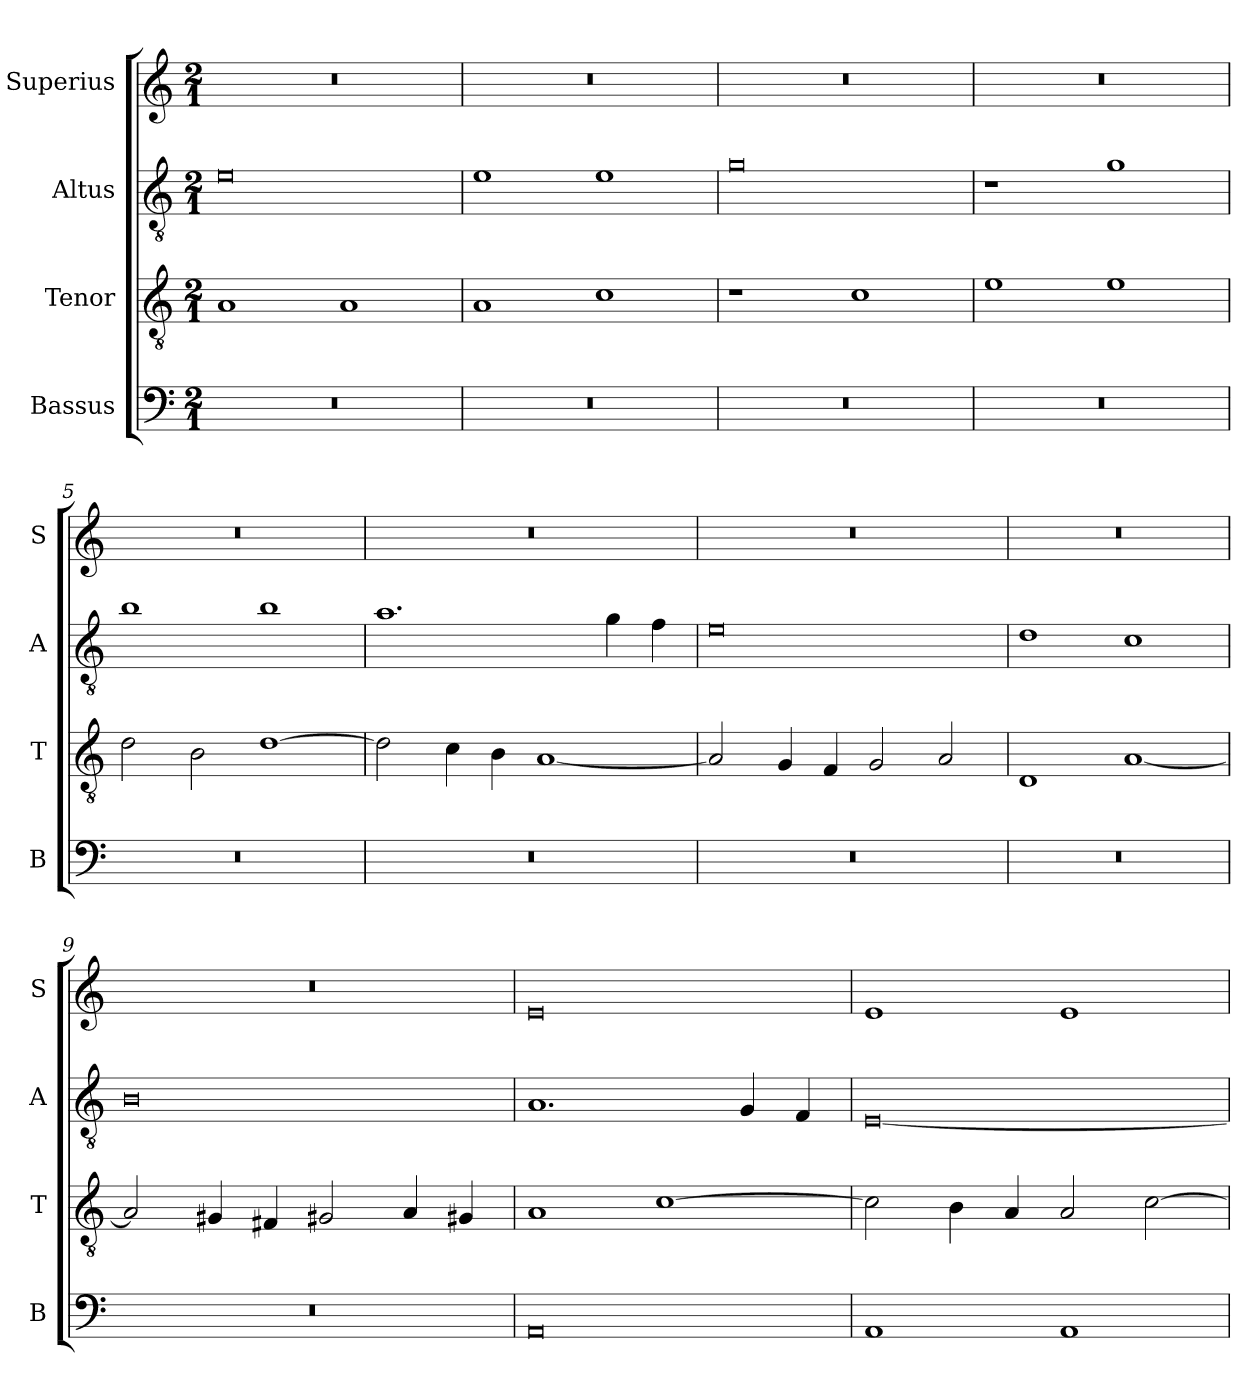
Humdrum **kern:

**kern	**kern	**kern	**kern
*part4	*part3	*part2	*part1
*staff4	*staff3	*staff2	*staff1
*I"Bassus	*I"Tenor	*I"Altus	*I"Superius
*I'B	*I'T	*I'A	*I'S
*clefF4	*clefGv2	*clefGv2	*clefG2
*k[]	*k[]	*k[]	*k[]
*M2/1	*M2/1	*M2/1	*M2/1
=1	=1	=1	=1
0r	1A	0e	0r
.	1A	.	.
=2	=2	=2	=2
0r	1A	1e	0r
.	1c	1e	.
=3	=3	=3	=3
0r	1r	0g	0r
.	1c	.	.
=4	=4	=4	=4
0r	1e	1r	0r
.	1e	1g	.
=5	=5	=5	=5
0r	2d\	1b	0r
.	2B\	.	.
.	[1d	1b	.
=6	=6	=6	=6
0r	2d\]	1.a	0r
.	4c\	.	.
.	4B\	.	.
.	[1A	.	.
.	.	4g\	.
.	.	4f\	.
=7	=7	=7	=7
0r	2A/]	0e	0r
.	4G/	.	.
.	4F/	.	.
.	2G/	.	.
.	2A/	.	.
=8	=8	=8	=8
0r	1D	1d	0r
.	[1A	1c	.
=9	=9	=9	=9
0r	2A/]	0B	0r
.	4G#X/	.	.
.	4F#X/	.	.
.	2G#X/	.	.
.	4A/	.	.
.	4G#X/	.	.
=10	=10	=10	=10
0AA	1A	1.A	0e
.	[1c	.	.
.	.	4G/	.
.	.	4F/	.
=11	=11	=11	=11
1AA	2c\]	[0E	1e
.	4B\	.	.
.	4A/	.	.
1AA	2A/	.	1e
.	[2c\	.	.
=	=	=	=
*-	*-	*-	*-
